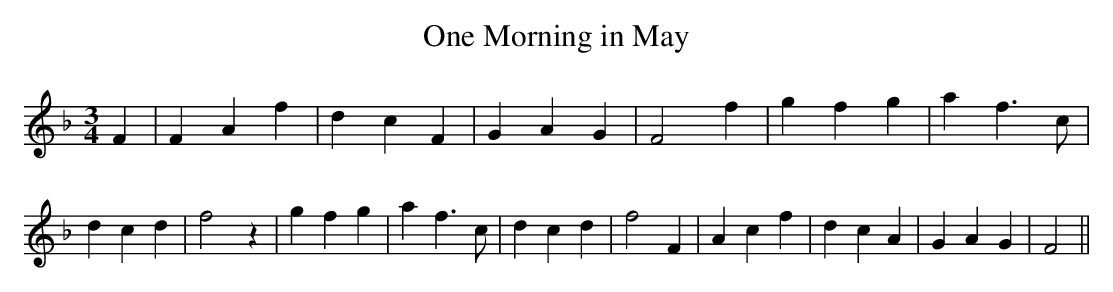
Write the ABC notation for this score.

X:1
T:One Morning in May
M:3/4
L:1/4
K:F
 F| F A f| d c F| G A G| F2 f| g f g| a f3/2 c/2| d c d| f2 z| g f g|\
 a f3/2 c/2| d c d| f2 F| A c f| d c A| G A G| F2||
